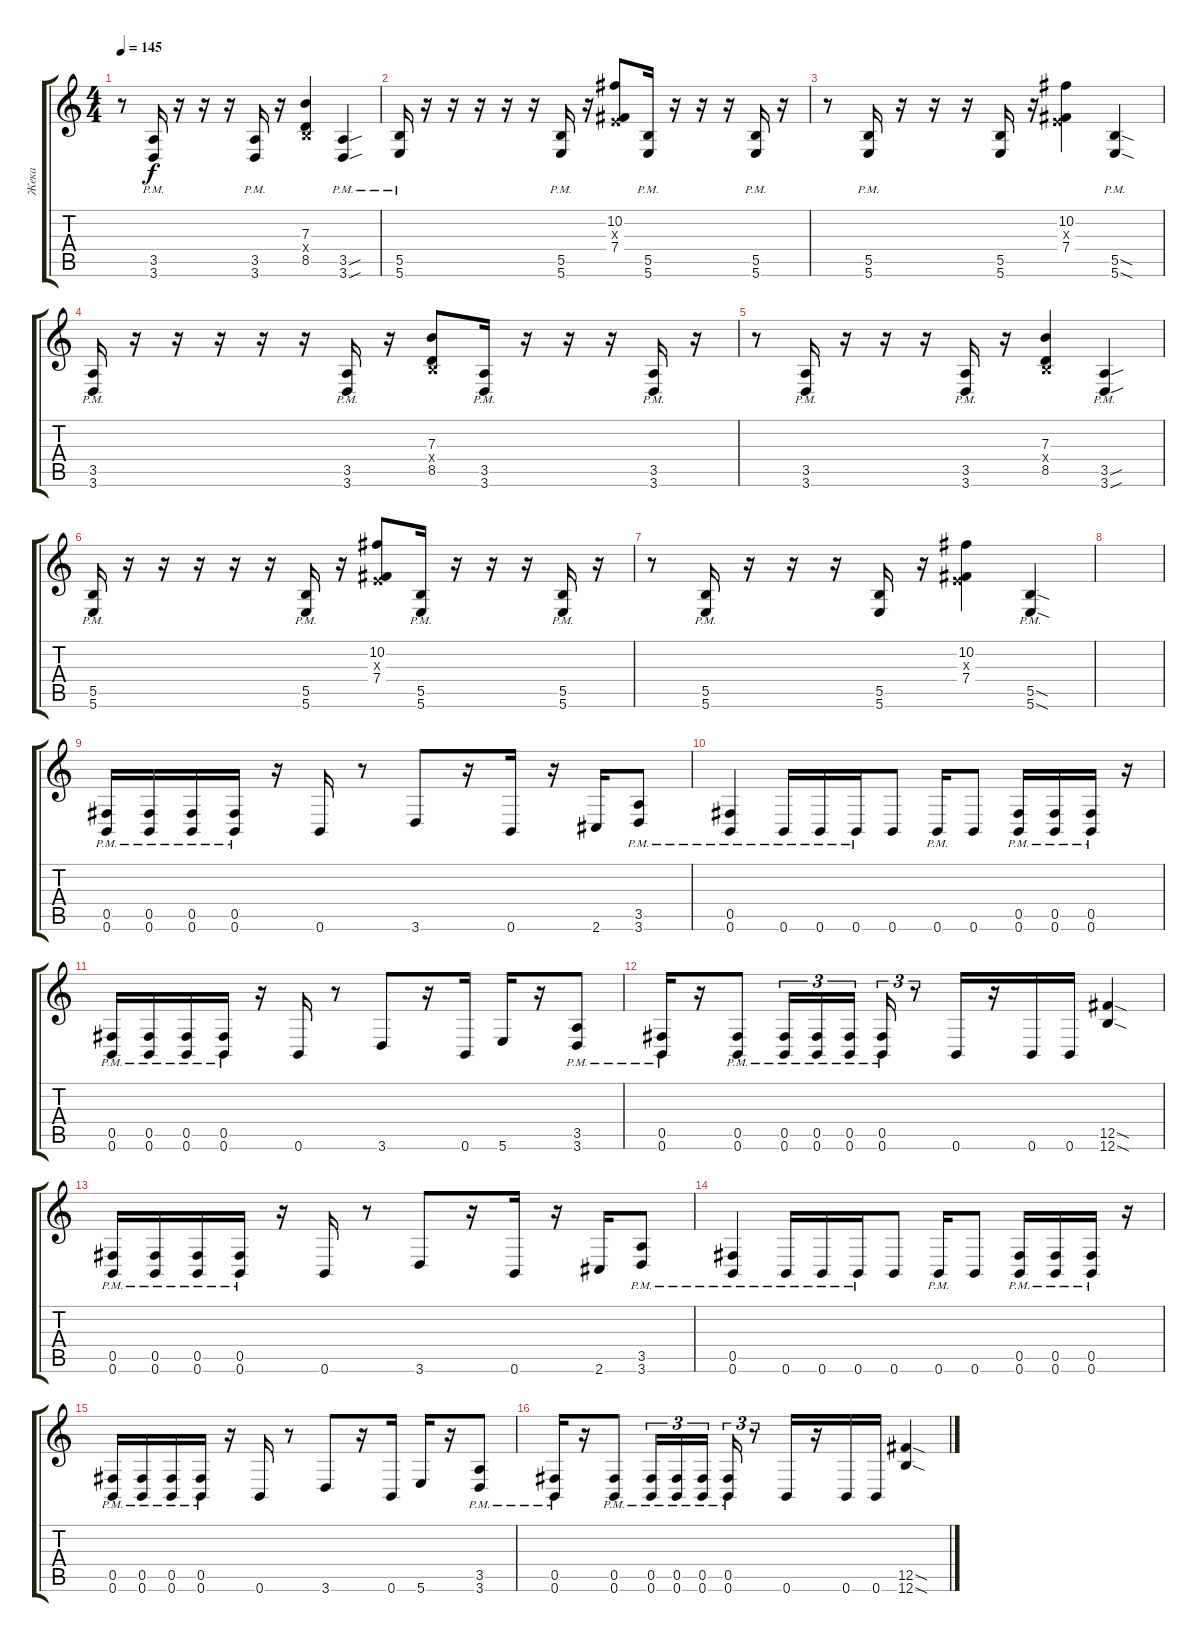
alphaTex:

\track ("Жека" "Жека") {instrument distortionguitar}
\staff {score tabs}
\tuning (Db4 Ab3 E3 B2 Gb2 B1) {hide}
\ts (4 4)
\tempo 145
\clef g2
\ks c
r.8{dy f} (3.5 3.6{pm}).16 r.16 r.16 r.16 (3.5 3.6{pm}).16 r.16 (7.3 0.4{x} 8.5).4 (3.5{sou} 3.6{sou pm}).4 |
(5.5{pm} 5.6{pm}).16 r.16 r.16 r.16 r.16 r.16 (5.5{pm} 5.6{pm}).16 r.16 (10.2 0.3{x} 7.4).8 (5.5{pm} 5.6{pm}).16 r.16 r.16 r.16 (5.5{pm} 5.6{pm}).16 r.16 |
r.8 (5.5 5.6{pm}).16 r.16 r.16 r.16 (5.5 5.6).16 r.16 (10.2 0.3{x} 7.4).4 (5.5{sod} 5.6{sod pm}).4 |
(3.5{pm} 3.6{pm}).16 r.16 r.16 r.16 r.16 r.16 (3.5{pm} 3.6{pm}).16 r.16 (7.3 0.4{x} 8.5).8 (3.5{pm} 3.6{pm}).16 r.16 r.16 r.16 (3.5{pm} 3.6{pm}).16 r.16 |
r.8 (3.5 3.6{pm}).16 r.16 r.16 r.16 (3.5 3.6{pm}).16 r.16 (7.3 0.4{x} 8.5).4 (3.5{sou} 3.6{sou pm}).4 |
(5.5{pm} 5.6{pm}).16 r.16 r.16 r.16 r.16 r.16 (5.5{pm} 5.6{pm}).16 r.16 (10.2 0.3{x} 7.4).8 (5.5{pm} 5.6{pm}).16 r.16 r.16 r.16 (5.5{pm} 5.6{pm}).16 r.16 |
r.8 (5.5 5.6{pm}).16 r.16 r.16 r.16 (5.5 5.6).16 r.16 (10.2 0.3{x} 7.4).4 (5.5{sod} 5.6{sod pm}).4 |
|
(0.5{pm} 0.6{pm}).16 (0.5{pm} 0.6{pm}).16 (0.5{pm} 0.6{pm}).16 (0.5{pm} 0.6{pm}).16 r.16 0.6.16 r.8 3.6.8 r.16 0.6.16 r.16 2.6.16 (3.5 3.6{pm}).8 |
(0.5{pm} 0.6{pm}).4 0.6{pm}.16 0.6{pm}.16 0.6{pm}.16 0.6.8 0.6{pm}.16 0.6.8 (0.5{pm} 0.6{pm}).16 (0.5{pm} 0.6{pm}).16 (0.5{pm} 0.6{pm}).16 r.16 |
(0.5{pm} 0.6{pm}).16 (0.5{pm} 0.6{pm}).16 (0.5{pm} 0.6{pm}).16 (0.5{pm} 0.6{pm}).16 r.16 0.6.16 r.8 3.6.8 r.16 0.6.16 5.6.16 r.16 (3.5 3.6{pm}).8 |
(0.5{pm} 0.6{pm}).16 r.16 (0.5{pm} 0.6{pm}).8 (0.5{pm} 0.6{pm}).16{tu (3 2)} (0.5{pm} 0.6{pm}).16{tu (3 2)} (0.5{pm} 0.6{pm}).16{tu (3 2) beam splitsecondary} (0.5{pm} 0.6{pm}).16{tu (3 2)} r.8{tu (3 2)} 0.6.16 r.16 0.6.16 0.6.16 (12.5{sod} 12.6{sod}).4 |
(0.5{pm} 0.6{pm}).16 (0.5{pm} 0.6{pm}).16 (0.5{pm} 0.6{pm}).16 (0.5{pm} 0.6{pm}).16 r.16 0.6.16 r.8 3.6.8 r.16 0.6.16 r.16 2.6.16 (3.5 3.6{pm}).8 |
(0.5{pm} 0.6{pm}).4 0.6{pm}.16 0.6{pm}.16 0.6{pm}.16 0.6.8 0.6{pm}.16 0.6.8 (0.5{pm} 0.6{pm}).16 (0.5{pm} 0.6{pm}).16 (0.5{pm} 0.6{pm}).16 r.16 |
(0.5{pm} 0.6{pm}).16 (0.5{pm} 0.6{pm}).16 (0.5{pm} 0.6{pm}).16 (0.5{pm} 0.6{pm}).16 r.16 0.6.16 r.8 3.6.8 r.16 0.6.16 5.6.16 r.16 (3.5 3.6{pm}).8 |
(0.5{pm} 0.6{pm}).16 r.16 (0.5{pm} 0.6{pm}).8 (0.5{pm} 0.6{pm}).16{tu (3 2)} (0.5{pm} 0.6{pm}).16{tu (3 2)} (0.5{pm} 0.6{pm}).16{tu (3 2) beam splitsecondary} (0.5{pm} 0.6{pm}).16{tu (3 2)} r.8{tu (3 2)} 0.6.16 r.16 0.6.16 0.6.16 (12.5{sod} 12.6{sod}).4
